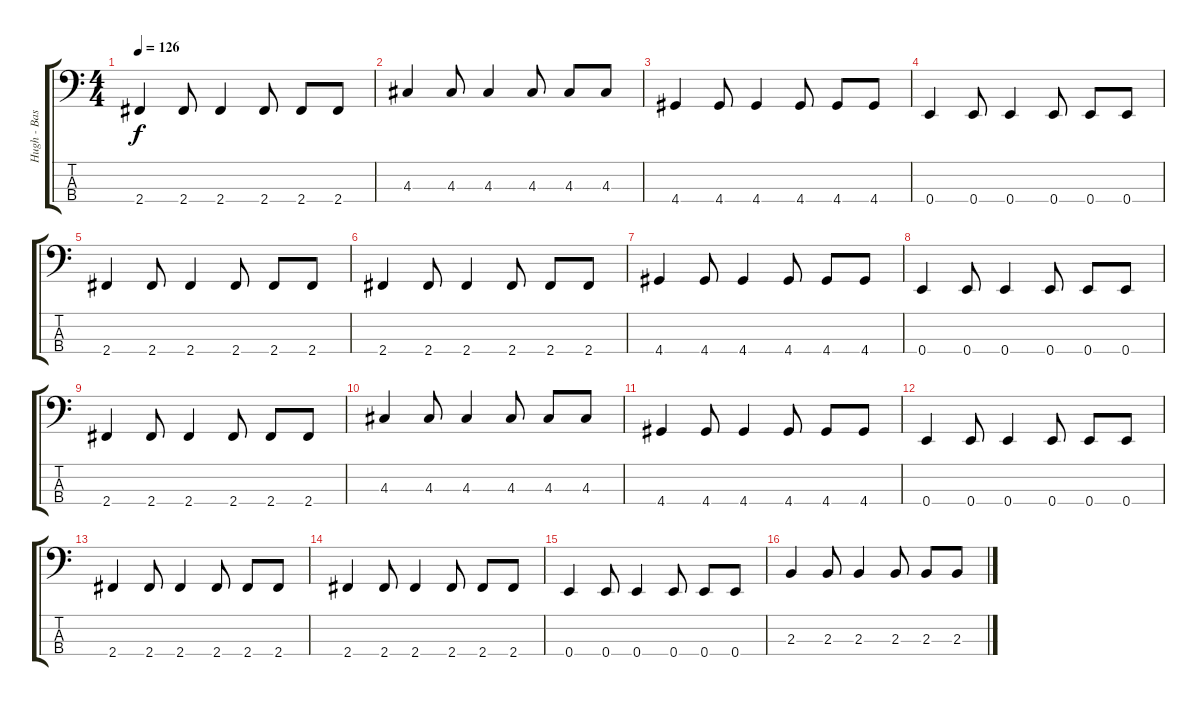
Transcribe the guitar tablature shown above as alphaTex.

\track ("Hugh - Bass" "Hugh - Bas") {instrument electricbassfinger}
\staff {score tabs}
\tuning (G2 D2 A1 E1) {hide}
\ts (4 4)
\tempo 126
\clef f4
\ks c
2.4.4{dy f} 2.4.8 2.4.4 2.4.8 2.4.8 2.4.8 |
4.3.4 4.3.8 4.3.4 4.3.8 4.3.8 4.3.8 |
4.4.4 4.4.8 4.4.4 4.4.8 4.4.8 4.4.8 |
0.4.4 0.4.8 0.4.4 0.4.8 0.4.8 0.4.8 |
2.4.4 2.4.8 2.4.4 2.4.8 2.4.8 2.4.8 |
2.4.4 2.4.8 2.4.4 2.4.8 2.4.8 2.4.8 |
4.4.4 4.4.8 4.4.4 4.4.8 4.4.8 4.4.8 |
0.4.4 0.4.8 0.4.4 0.4.8 0.4.8 0.4.8 |
2.4.4 2.4.8 2.4.4 2.4.8 2.4.8 2.4.8 |
4.3.4 4.3.8 4.3.4 4.3.8 4.3.8 4.3.8 |
4.4.4 4.4.8 4.4.4 4.4.8 4.4.8 4.4.8 |
0.4.4 0.4.8 0.4.4 0.4.8 0.4.8 0.4.8 |
2.4.4 2.4.8 2.4.4 2.4.8 2.4.8 2.4.8 |
2.4.4 2.4.8 2.4.4 2.4.8 2.4.8 2.4.8 |
0.4.4 0.4.8 0.4.4 0.4.8 0.4.8 0.4.8 |
2.3.4 2.3.8 2.3.4 2.3.8 2.3.8 2.3.8
